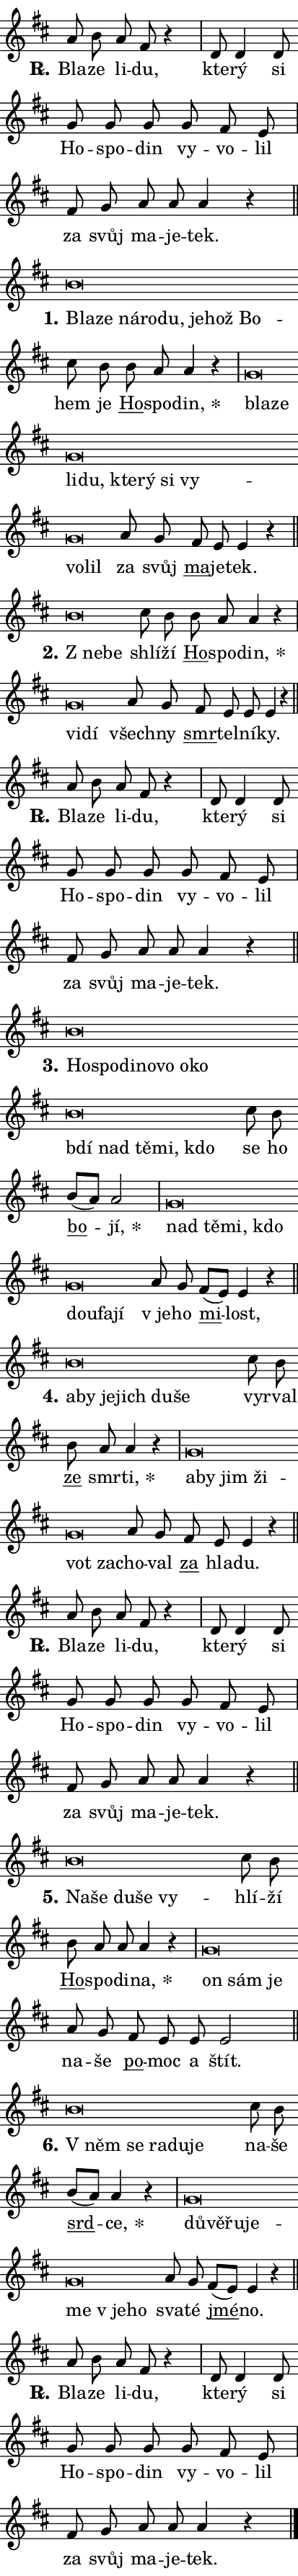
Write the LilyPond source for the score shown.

\version "2.22.1"
\header { tagline = "" }
\paper {
  indent = 0\cm
  top-margin = 0\cm
  right-margin = 0\cm
  bottom-margin = 0\cm
  left-margin = 0\cm
  paper-width = 7\cm
  page-breaking = #ly:one-page-breaking
  system-system-spacing.basic-distance = #11
  score-system-spacing.basic-distance = #11.3
  ragged-last = ##f
}


%% Author: Thomas Morley
%% https://lists.gnu.org/archive/html/lilypond-user/2020-05/msg00002.html
#(define (line-position grob)
"Returns position of @var[grob} in current system:
   @code{'start}, if at first time-step
   @code{'end}, if at last time-step
   @code{'middle} otherwise
"
  (let* ((col (ly:item-get-column grob))
         (ln (ly:grob-object col 'left-neighbor))
         (rn (ly:grob-object col 'right-neighbor))
         (col-to-check-left (if (ly:grob? ln) ln col))
         (col-to-check-right (if (ly:grob? rn) rn col))
         (break-dir-left
           (and
             (ly:grob-property col-to-check-left 'non-musical #f)
             (ly:item-break-dir col-to-check-left)))
         (break-dir-right
           (and
             (ly:grob-property col-to-check-right 'non-musical #f)
             (ly:item-break-dir col-to-check-right))))
        (cond ((eqv? 1 break-dir-left) 'start)
              ((eqv? -1 break-dir-right) 'end)
              (else 'middle))))

#(define (tranparent-at-line-position vctor)
  (lambda (grob)
  "Relying on @code{line-position} select the relevant enry from @var{vctor}.
Used to determine transparency,"
    (case (line-position grob)
      ((end) (not (vector-ref vctor 0)))
      ((middle) (not (vector-ref vctor 1)))
      ((start) (not (vector-ref vctor 2))))))

noteHeadBreakVisibility =
#(define-music-function (break-visibility)(vector?)
"Makes @code{NoteHead}s transparent relying on @var{break-visibility}"
#{
  \override NoteHead.transparent =
    #(tranparent-at-line-position break-visibility)
#})

#(define delete-ledgers-for-transparent-note-heads
  (lambda (grob)
    "Reads whether a @code{NoteHead} is transparent.
If so this @code{NoteHead} is removed from @code{'note-heads} from
@var{grob}, which is supposed to be @code{LedgerLineSpanner}.
As a result ledgers are not printed for this @code{NoteHead}"
    (let* ((nhds-array (ly:grob-object grob 'note-heads))
           (nhds-list
             (if (ly:grob-array? nhds-array)
                 (ly:grob-array->list nhds-array)
                 '()))
           ;; Relies on the transparent-property being done before
           ;; Staff.LedgerLineSpanner.after-line-breaking is executed.
           ;; This is fragile ...
           (to-keep
             (remove
               (lambda (nhd)
                 (ly:grob-property nhd 'transparent #f))
               nhds-list)))
      ;; TODO find a better method to iterate over grob-arrays, similiar
      ;; to filter/remove etc for lists
      ;; For now rebuilt from scratch
      (set! (ly:grob-object grob 'note-heads)  '())
      (for-each
        (lambda (nhd)
          (ly:pointer-group-interface::add-grob grob 'note-heads nhd))
        to-keep))))

hideNotes = {
  \noteHeadBreakVisibility #begin-of-line-visible
}
unHideNotes = {
  \noteHeadBreakVisibility #all-visible
}

% work-around for resetting accidentals
% https://lilypond.org/doc/v2.23/Documentation/notation/displaying-rhythms#unmetered-music
cadenzaMeasure = {
  \cadenzaOff
  \partial 1024 s1024
  \cadenzaOn
}

#(define-markup-command (accent layout props text) (markup?)
  "Underline accented syllable"
  (interpret-markup layout props
    #{\markup \override #'(offset . 4.3) \underline { #text }#}))

responsum = \markup \concat {
  "R" \hspace #-1.05 \path #0.1 #'((moveto 0 0.07) (lineto 0.9 0.8)) \hspace #0.05 "."
}

\layout {
    \context {
        \Staff
        \remove "Time_signature_engraver"
        \override LedgerLineSpanner.after-line-breaking = #delete-ledgers-for-transparent-note-heads
    }
    \context {
        \Voice {
            \override NoteHead.output-attributes = #'((class . "notehead"))
            \override Hairpin.height = #0.55
        }
    }
    \context {
        \Lyrics {
            \override StanzaNumber.output-attributes = #'((class . "stanzanumber"))
            \override LyricSpace.minimum-distance = #0.9
            \override LyricText.font-name = #"TeX Gyre Schola"
            \override LyricText.font-size = 1
            \override StanzaNumber.font-name = #"TeX Gyre Schola Bold"
            \override StanzaNumber.font-size = 1
        }
    }
}

% magnetic-lyrics.ily
%
%   written by
%     Jean Abou Samra <jean@abou-samra.fr>
%     Werner Lemberg <wl@gnu.org>
%
%   adapted by
%     Jiri Hon <jiri.hon@gmail.com>
%
% Version 2022-Apr-15

% https://www.mail-archive.com/lilypond-user@gnu.org/msg149350.html

#(define (Left_hyphen_pointer_engraver context)
   "Collect syllable-hyphen-syllable occurrences in lyrics and store
them in properties.  This engraver only looks to the left.  For
example, if the lyrics input is @code{foo -- bar}, it does the
following.

@itemize @bullet
@item
Set the @code{text} property of the @code{LyricHyphen} grob between
@q{foo} and @q{bar} to @code{foo}.

@item
Set the @code{left-hyphen} property of the @code{LyricText} grob with
text @q{foo} to the @code{LyricHyphen} grob between @q{foo} and
@q{bar}.
@end itemize

Use this auxiliary engraver in combination with the
@code{lyric-@/text::@/apply-@/magnetic-@/offset!} hook."
   (let ((hyphen #f)
         (text #f))
     (make-engraver
      (acknowledgers
       ((lyric-syllable-interface engraver grob source-engraver)
        (set! text grob)))
      (end-acknowledgers
       ((lyric-hyphen-interface engraver grob source-engraver)
        ;(when (not (grob::has-interface grob 'lyric-space-interface))
          (set! hyphen grob)));)
      ((stop-translation-timestep engraver)
       (when (and text hyphen)
         (ly:grob-set-object! text 'left-hyphen hyphen))
       (set! text #f)
       (set! hyphen #f)))))

#(define (lyric-text::apply-magnetic-offset! grob)
   "If the space between two syllables is less than the value in
property @code{LyricText@/.details@/.squash-threshold}, move the right
syllable to the left so that it gets concatenated with the left
syllable.

Use this function as a hook for
@code{LyricText@/.after-@/line-@/breaking} if the
@code{Left_@/hyphen_@/pointer_@/engraver} is active."
   (let ((hyphen (ly:grob-object grob 'left-hyphen #f)))
     (when hyphen
       (let ((left-text (ly:spanner-bound hyphen LEFT)))
         (when (grob::has-interface left-text 'lyric-syllable-interface)
           (let* ((common (ly:grob-common-refpoint grob left-text X))
                  (this-x-ext (ly:grob-extent grob common X))
                  (left-x-ext
                   (begin
                     ;; Trigger magnetism for left-text.
                     (ly:grob-property left-text 'after-line-breaking)
                     (ly:grob-extent left-text common X)))
                  ;; `delta` is the gap width between two syllables.
                  (delta (- (interval-start this-x-ext)
                            (interval-end left-x-ext)))
                  (details (ly:grob-property grob 'details))
                  (threshold (assoc-get 'squash-threshold details 0.2)))
             (when (< delta threshold)
               (let* (;; We have to manipulate the input text so that
                      ;; ligatures crossing syllable boundaries are not
                      ;; disabled.  For languages based on the Latin
                      ;; script this is essentially a beautification.
                      ;; However, for non-Western scripts it can be a
                      ;; necessity.
                      (lt (ly:grob-property left-text 'text))
                      (rt (ly:grob-property grob 'text))
                      (is-space (grob::has-interface hyphen 'lyric-space-interface))
                      (space (if is-space " " ""))
                      (space-markup (grob-interpret-markup grob " "))
                      (space-size (interval-length (ly:stencil-extent space-markup X)))
                      (extra-delta (if is-space space-size 0))
                      ;; Append new syllable.
                      (ltrt-space (if (and (string? lt) (string? rt))
                                (string-append lt space rt)
                                (make-concat-markup (list lt space rt))))
                      ;; Right-align `ltrt` to the right side.
                      (ltrt-space-markup (grob-interpret-markup
                               grob
                               (make-translate-markup
                                (cons (interval-length this-x-ext) 0)
                                (make-right-align-markup ltrt-space)))))
                 (begin
                   ;; Don't print `left-text`.
                   (ly:grob-set-property! left-text 'stencil #f)
                   ;; Set text and stencil (which holds all collected
                   ;; syllables so far) and shift it to the left.
                   (ly:grob-set-property! grob 'text ltrt-space)
                   (ly:grob-set-property! grob 'stencil ltrt-space-markup)
                   (ly:grob-translate-axis! grob (- (- delta extra-delta)) X))))))))))


#(define (lyric-hyphen::displace-bounds-first grob)
   ;; Make very sure this callback isn't triggered too early.
   (let ((left (ly:spanner-bound grob LEFT))
         (right (ly:spanner-bound grob RIGHT)))
     (ly:grob-property left 'after-line-breaking)
     (ly:grob-property right 'after-line-breaking)
     (ly:lyric-hyphen::print grob)))

squashThreshold = #0.4

\layout {
  \context {
    \Lyrics
    \consists #Left_hyphen_pointer_engraver
    \override LyricText.after-line-breaking =
      #lyric-text::apply-magnetic-offset!
    \override LyricHyphen.stencil = #lyric-hyphen::displace-bounds-first
    \override LyricText.details.squash-threshold = \squashThreshold
    \override LyricHyphen.minimum-distance = 0
    \override LyricHyphen.minimum-length = \squashThreshold
  }
}

squash = \override LyricText.details.squash-threshold = 9999
unSquash = \override LyricText.details.squash-threshold = \squashThreshold

left = \override LyricText.self-alignment-X = #LEFT
unLeft = \revert LyricText.self-alignment-X

starOffset = #(lambda (grob) 
                (let ((x_offset (ly:self-alignment-interface::aligned-on-x-parent grob)))
                  (if (= x_offset 0) 0 (+ x_offset 1.2))))

star = #(define-music-function (syllable)(string?)
"Append star separator at the end of a syllable"
#{
  \once \override LyricText.X-offset = #starOffset
  \lyricmode { \markup {
    #syllable
    \override #'((font-name . "TeX Gyre Schola Bold")) \hspace #0.2 \lower #0.65 \larger "*"
  } }
#})

starAccent = #(define-music-function (syllable)(string?)
"Append star separator at the end of a syllable and make accent"
#{
  \once \override LyricText.X-offset = #starOffset
  \lyricmode { \markup {
    \accent #syllable
    \override #'((font-name . "TeX Gyre Schola Bold")) \hspace #0.2 \lower #0.65 \larger "*"
  } }
#})

breath = #(define-music-function (syllable)(string?)
"Append breathing indicator at the end of a syllable"
#{
  \lyricmode { \markup { #syllable "+" } }
#})

optionalBreath = #(define-music-function (syllable)(string?)
"Append optional breathing indicator at the end of a syllable"
#{
  \lyricmode { \markup { #syllable "(+)" } }
#})


\score {
    <<
        \new Voice = "melody" { \cadenzaOn \key d \major \relative { a'8 b a fis r4 \cadenzaMeasure \bar "|" d8 d4 d8 \bar "" g g g \bar "" g fis e \cadenzaMeasure \bar "|" fis g a a a4 r \cadenzaMeasure \bar "||" \break } }
        \new Lyrics \lyricsto "melody" { \lyricmode { \set stanza = \responsum
Bla -- ze li -- du, kte -- rý si Ho -- spo -- din vy -- vo -- lil za svůj ma -- je -- tek. } }
    >>
    \layout {}
}

\score {
    <<
        \new Voice = "melody" { \cadenzaOn \key d \major \relative { b'\breve*1/16 \hideNotes \breve*1/16 \bar "" \breve*1/16 \bar "" \breve*1/16 \bar "" \breve*1/16 \bar "" \breve*1/16 \bar "" \breve*1/16 \breve*1/16 \bar "" \unHideNotes cis8 b \bar "" b a a4 r \cadenzaMeasure \bar "|" g\breve*1/16 \hideNotes \breve*1/16 \bar "" \breve*1/16 \bar "" \breve*1/16 \bar "" \breve*1/16 \bar "" \breve*1/16 \bar "" \breve*1/16 \bar "" \breve*1/16 \bar "" \breve*1/16 \breve*1/16 \bar "" \unHideNotes a8 g \bar "" fis e e4 r \cadenzaMeasure \bar "||" \break } }
        \new Lyrics \lyricsto "melody" { \lyricmode { \set stanza = "1."
\left Bla -- \squash ze ná -- ro -- du, je -- hož Bo -- \unLeft \unSquash hem je \markup \accent Ho -- spo -- \star din, \left bla -- \squash ze li -- du, kte -- rý si vy -- vo -- lil \unLeft \unSquash za svůj \markup \accent ma -- je -- tek. } }
    >>
    \layout {}
}

\score {
    <<
        \new Voice = "melody" { \cadenzaOn \key d \major \relative { b'\breve*1/16 \hideNotes \breve*1/16 \bar "" \unHideNotes cis8 b \bar "" b a a4 r \cadenzaMeasure \bar "|" g\breve*1/16 \hideNotes \breve*1/16 \bar "" \unHideNotes a8 g \bar "" fis e e e4 r \cadenzaMeasure \bar "||" \break } }
        \new Lyrics \lyricsto "melody" { \lyricmode { \set stanza = "2."
\left "Z ne" -- \squash be \unLeft \unSquash shlí -- ží \markup \accent Ho -- spo -- \star din, \left vi -- \squash dí \unLeft \unSquash všech -- ny \markup \accent smr -- tel -- ní -- ky. } }
    >>
    \layout {}
}

\score {
    <<
        \new Voice = "melody" { \cadenzaOn \key d \major \relative { a'8 b a fis r4 \cadenzaMeasure \bar "|" d8 d4 d8 \bar "" g g g \bar "" g fis e \cadenzaMeasure \bar "|" fis g a a a4 r \cadenzaMeasure \bar "||" \break } }
        \new Lyrics \lyricsto "melody" { \lyricmode { \set stanza = \responsum
Bla -- ze li -- du, kte -- rý si Ho -- spo -- din vy -- vo -- lil za svůj ma -- je -- tek. } }
    >>
    \layout {}
}

\score {
    <<
        \new Voice = "melody" { \cadenzaOn \key d \major \relative { b'\breve*1/16 \hideNotes \breve*1/16 \bar "" \breve*1/16 \bar "" \breve*1/16 \bar "" \breve*1/16 \bar "" \breve*1/16 \bar "" \breve*1/16 \bar "" \breve*1/16 \bar "" \breve*1/16 \bar "" \breve*1/16 \bar "" \breve*1/16 \breve*1/16 \bar "" \unHideNotes cis8 b \bar "" b[( a)] a2 \cadenzaMeasure \bar "|" g\breve*1/16 \hideNotes \breve*1/16 \bar "" \breve*1/16 \bar "" \breve*1/16 \bar "" \breve*1/16 \bar "" \breve*1/16 \breve*1/16 \bar "" \unHideNotes a8 g \bar "" fis[( e)] e4 r \cadenzaMeasure \bar "||" \break } }
        \new Lyrics \lyricsto "melody" { \lyricmode { \set stanza = "3."
\left Ho -- \squash spo -- di -- no -- vo o -- ko bdí nad tě -- mi, kdo \unLeft \unSquash se ho \markup \accent bo -- \star jí, \left nad \squash tě -- mi, kdo dou -- fa -- jí \unLeft \unSquash "v je" -- ho \markup \accent mi -- lost, } }
    >>
    \layout {}
}

\score {
    <<
        \new Voice = "melody" { \cadenzaOn \key d \major \relative { b'\breve*1/16 \hideNotes \breve*1/16 \bar "" \breve*1/16 \bar "" \breve*1/16 \bar "" \breve*1/16 \breve*1/16 \bar "" \unHideNotes cis8 b \bar "" b a a4 r \cadenzaMeasure \bar "|" g\breve*1/16 \hideNotes \breve*1/16 \bar "" \breve*1/16 \bar "" \breve*1/16 \bar "" \breve*1/16 \breve*1/16 \bar "" \unHideNotes a8 g \bar "" fis e e4 r \cadenzaMeasure \bar "||" \break } }
        \new Lyrics \lyricsto "melody" { \lyricmode { \set stanza = "4."
\left a -- \squash by je -- jich du -- še \unLeft \unSquash vy -- rval \markup \accent ze smr -- \star ti, \left a -- \squash by jim ži -- vot za -- \unLeft \unSquash cho -- val \markup \accent za hla -- du. } }
    >>
    \layout {}
}

\score {
    <<
        \new Voice = "melody" { \cadenzaOn \key d \major \relative { a'8 b a fis r4 \cadenzaMeasure \bar "|" d8 d4 d8 \bar "" g g g \bar "" g fis e \cadenzaMeasure \bar "|" fis g a a a4 r \cadenzaMeasure \bar "||" \break } }
        \new Lyrics \lyricsto "melody" { \lyricmode { \set stanza = \responsum
Bla -- ze li -- du, kte -- rý si Ho -- spo -- din vy -- vo -- lil za svůj ma -- je -- tek. } }
    >>
    \layout {}
}

\score {
    <<
        \new Voice = "melody" { \cadenzaOn \key d \major \relative { b'\breve*1/16 \hideNotes \breve*1/16 \bar "" \breve*1/16 \bar "" \breve*1/16 \breve*1/16 \bar "" \unHideNotes cis8 b \bar "" b a a a4 r \cadenzaMeasure \bar "|" g\breve*1/16 \hideNotes \breve*1/16 \breve*1/16 \bar "" \unHideNotes a8 g \bar "" fis e e e2 \cadenzaMeasure \bar "||" \break } }
        \new Lyrics \lyricsto "melody" { \lyricmode { \set stanza = "5."
\left Na -- \squash še du -- še vy -- \unLeft \unSquash hlí -- ží \markup \accent Ho -- spo -- di -- \star na, \left on \squash sám je \unLeft \unSquash na -- še \markup \accent po -- moc a štít. } }
    >>
    \layout {}
}

\score {
    <<
        \new Voice = "melody" { \cadenzaOn \key d \major \relative { b'\breve*1/16 \hideNotes \breve*1/16 \bar "" \breve*1/16 \bar "" \breve*1/16 \breve*1/16 \bar "" \unHideNotes cis8 b \bar "" b[( a)] a4 r \cadenzaMeasure \bar "|" g\breve*1/16 \hideNotes \breve*1/16 \bar "" \breve*1/16 \bar "" \breve*1/16 \bar "" \breve*1/16 \bar "" \breve*1/16 \breve*1/16 \bar "" \unHideNotes a8 g \bar "" fis[( e)] e4 r \cadenzaMeasure \bar "||" \break } }
        \new Lyrics \lyricsto "melody" { \lyricmode { \set stanza = "6."
\left "V něm" \squash se ra -- du -- je \unLeft \unSquash na -- še \markup \accent srd -- \star ce, \left dů -- \squash vě -- řu -- je -- me "v je" -- ho \unLeft \unSquash sva -- té \markup \accent jmé -- no. } }
    >>
    \layout {}
}

\score {
    <<
        \new Voice = "melody" { \cadenzaOn \key d \major \relative { a'8 b a fis r4 \cadenzaMeasure \bar "|" d8 d4 d8 \bar "" g g g \bar "" g fis e \cadenzaMeasure \bar "|" fis g a a a4 r \cadenzaMeasure \bar "||" \break } \bar "|." }
        \new Lyrics \lyricsto "melody" { \lyricmode { \set stanza = \responsum
Bla -- ze li -- du, kte -- rý si Ho -- spo -- din vy -- vo -- lil za svůj ma -- je -- tek. } }
    >>
    \layout {}
}
